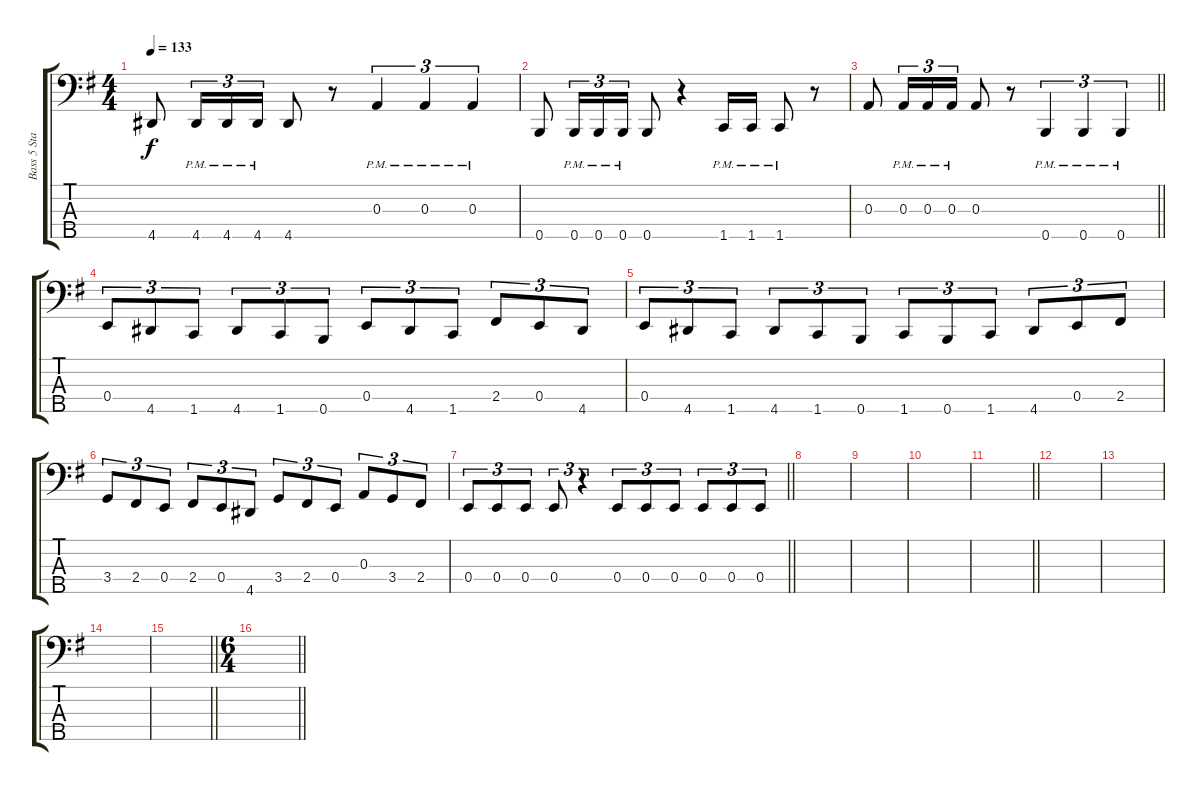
\track ("Bass 5 Standard" "Bass 5 Sta") {instrument electricbassfinger}
\staff {score tabs}
\tuning (G2 D2 A1 E1 B0) {hide}
\ts (4 4)
\tempo 133
\clef f4
\ks eminor
4.5.8{dy f} 4.5{pm}.16{tu (3 2)} 4.5{pm}.16{tu (3 2)} 4.5{pm}.16{tu (3 2)} 4.5.8 r.8 0.3{pm}.4{tu (3 2)} 0.3{pm}.4{tu (3 2)} 0.3{pm}.4{tu (3 2)} |
0.5.8 0.5{pm}.16{tu (3 2)} 0.5{pm}.16{tu (3 2)} 0.5{pm}.16{tu (3 2)} 0.5.8 r.4 1.5{pm}.16 1.5{pm}.16 1.5{pm}.8 r.8 |
\barLineRight lightlight
0.3.8 0.3{pm}.16{tu (3 2)} 0.3{pm}.16{tu (3 2)} 0.3{pm}.16{tu (3 2)} 0.3.8 r.8 0.5{pm}.4{tu (3 2)} 0.5{pm}.4{tu (3 2)} 0.5{pm}.4{tu (3 2)} |
0.4.8{tu (3 2)} 4.5.8{tu (3 2)} 1.5.8{tu (3 2)} 4.5.8{tu (3 2)} 1.5.8{tu (3 2)} 0.5.8{tu (3 2)} 0.4.8{tu (3 2)} 4.5.8{tu (3 2)} 1.5.8{tu (3 2)} 2.4.8{tu (3 2)} 0.4.8{tu (3 2)} 4.5.8{tu (3 2)} |
0.4.8{tu (3 2)} 4.5.8{tu (3 2)} 1.5.8{tu (3 2)} 4.5.8{tu (3 2)} 1.5.8{tu (3 2)} 0.5.8{tu (3 2)} 1.5.8{tu (3 2)} 0.5.8{tu (3 2)} 1.5.8{tu (3 2)} 4.5.8{tu (3 2)} 0.4.8{tu (3 2)} 2.4.8{tu (3 2)} |
3.4.8{tu (3 2)} 2.4.8{tu (3 2)} 0.4.8{tu (3 2)} 2.4.8{tu (3 2)} 0.4.8{tu (3 2)} 4.5.8{tu (3 2)} 3.4.8{tu (3 2)} 2.4.8{tu (3 2)} 0.4.8{tu (3 2)} 0.3.8{tu (3 2)} 3.4.8{tu (3 2)} 2.4.8{tu (3 2)} |
\barLineRight lightlight
0.4.8{tu (3 2)} 0.4.8{tu (3 2)} 0.4.8{tu (3 2)} 0.4.8{tu (3 2)} r.4{tu (3 2)} 0.4.8{tu (3 2)} 0.4.8{tu (3 2)} 0.4.8{tu (3 2)} 0.4.8{tu (3 2)} 0.4.8{tu (3 2)} 0.4.8{tu (3 2)} |
\section ("" "")
|
|
|
\barLineRight lightlight
|
|
|
|
\barLineRight lightlight
|
\ts (6 4)
\barLineRight lightlight
